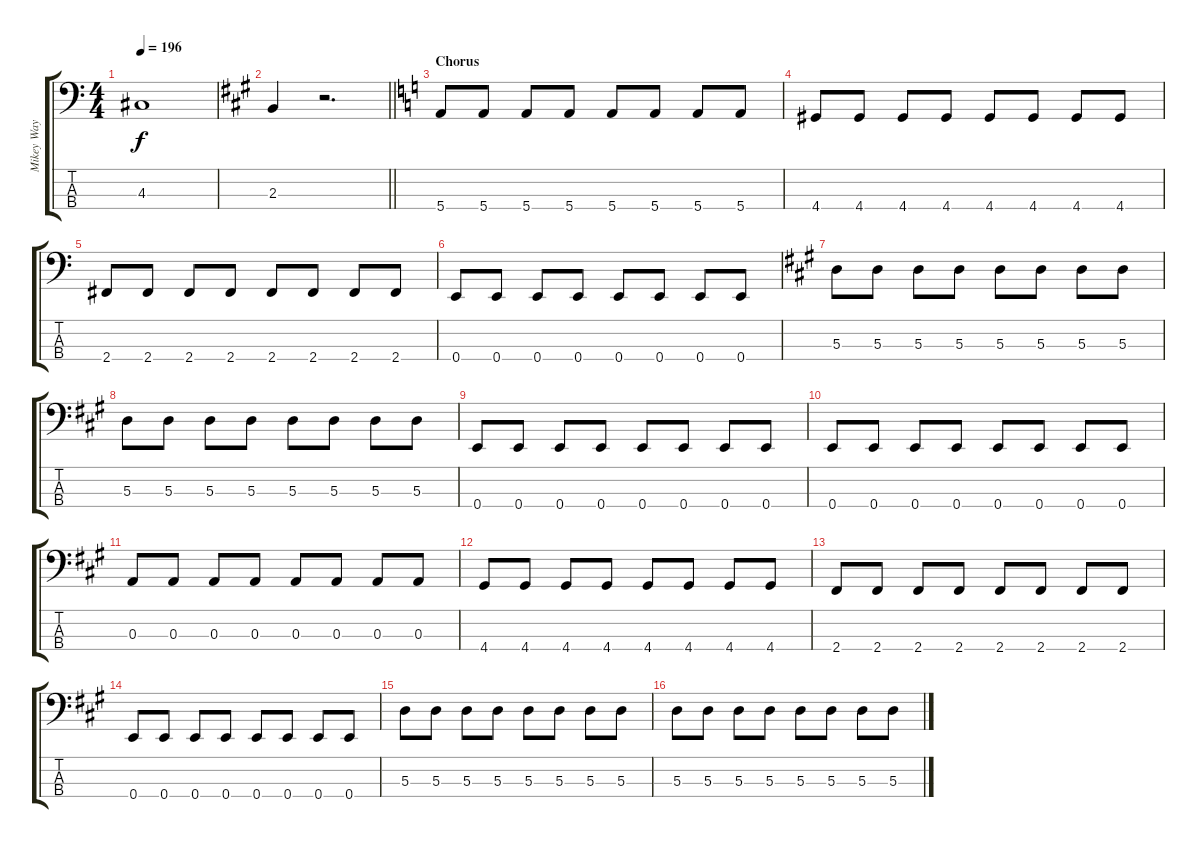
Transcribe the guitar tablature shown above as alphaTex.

\track ("Mikey Way bajo" "Mikey Way ") {instrument electricbasspick}
\staff {score tabs}
\tuning (G2 D2 A1 E1) {hide}
\ts (4 4)
\tempo 196
\clef f4
\ks c
4.3.1{dy f} |
\barLineRight lightlight
\ks a
2.3.4 r.2{d} |
\section ("" "Chorus")
\ks c
5.4.8 5.4.8 5.4.8 5.4.8 5.4.8 5.4.8 5.4.8 5.4.8 |
4.4.8 4.4.8 4.4.8 4.4.8 4.4.8 4.4.8 4.4.8 4.4.8 |
2.4.8 2.4.8 2.4.8 2.4.8 2.4.8 2.4.8 2.4.8 2.4.8 |
0.4.8 0.4.8 0.4.8 0.4.8 0.4.8 0.4.8 0.4.8 0.4.8 |
\ks a
5.3.8 5.3.8 5.3.8 5.3.8 5.3.8 5.3.8 5.3.8 5.3.8 |
5.3.8 5.3.8 5.3.8 5.3.8 5.3.8 5.3.8 5.3.8 5.3.8 |
0.4.8 0.4.8 0.4.8 0.4.8 0.4.8 0.4.8 0.4.8 0.4.8 |
0.4.8 0.4.8 0.4.8 0.4.8 0.4.8 0.4.8 0.4.8 0.4.8 |
0.3.8 0.3.8 0.3.8 0.3.8 0.3.8 0.3.8 0.3.8 0.3.8 |
4.4.8 4.4.8 4.4.8 4.4.8 4.4.8 4.4.8 4.4.8 4.4.8 |
2.4.8 2.4.8 2.4.8 2.4.8 2.4.8 2.4.8 2.4.8 2.4.8 |
0.4.8 0.4.8 0.4.8 0.4.8 0.4.8 0.4.8 0.4.8 0.4.8 |
5.3.8 5.3.8 5.3.8 5.3.8 5.3.8 5.3.8 5.3.8 5.3.8 |
5.3.8 5.3.8 5.3.8 5.3.8 5.3.8 5.3.8 5.3.8 5.3.8
